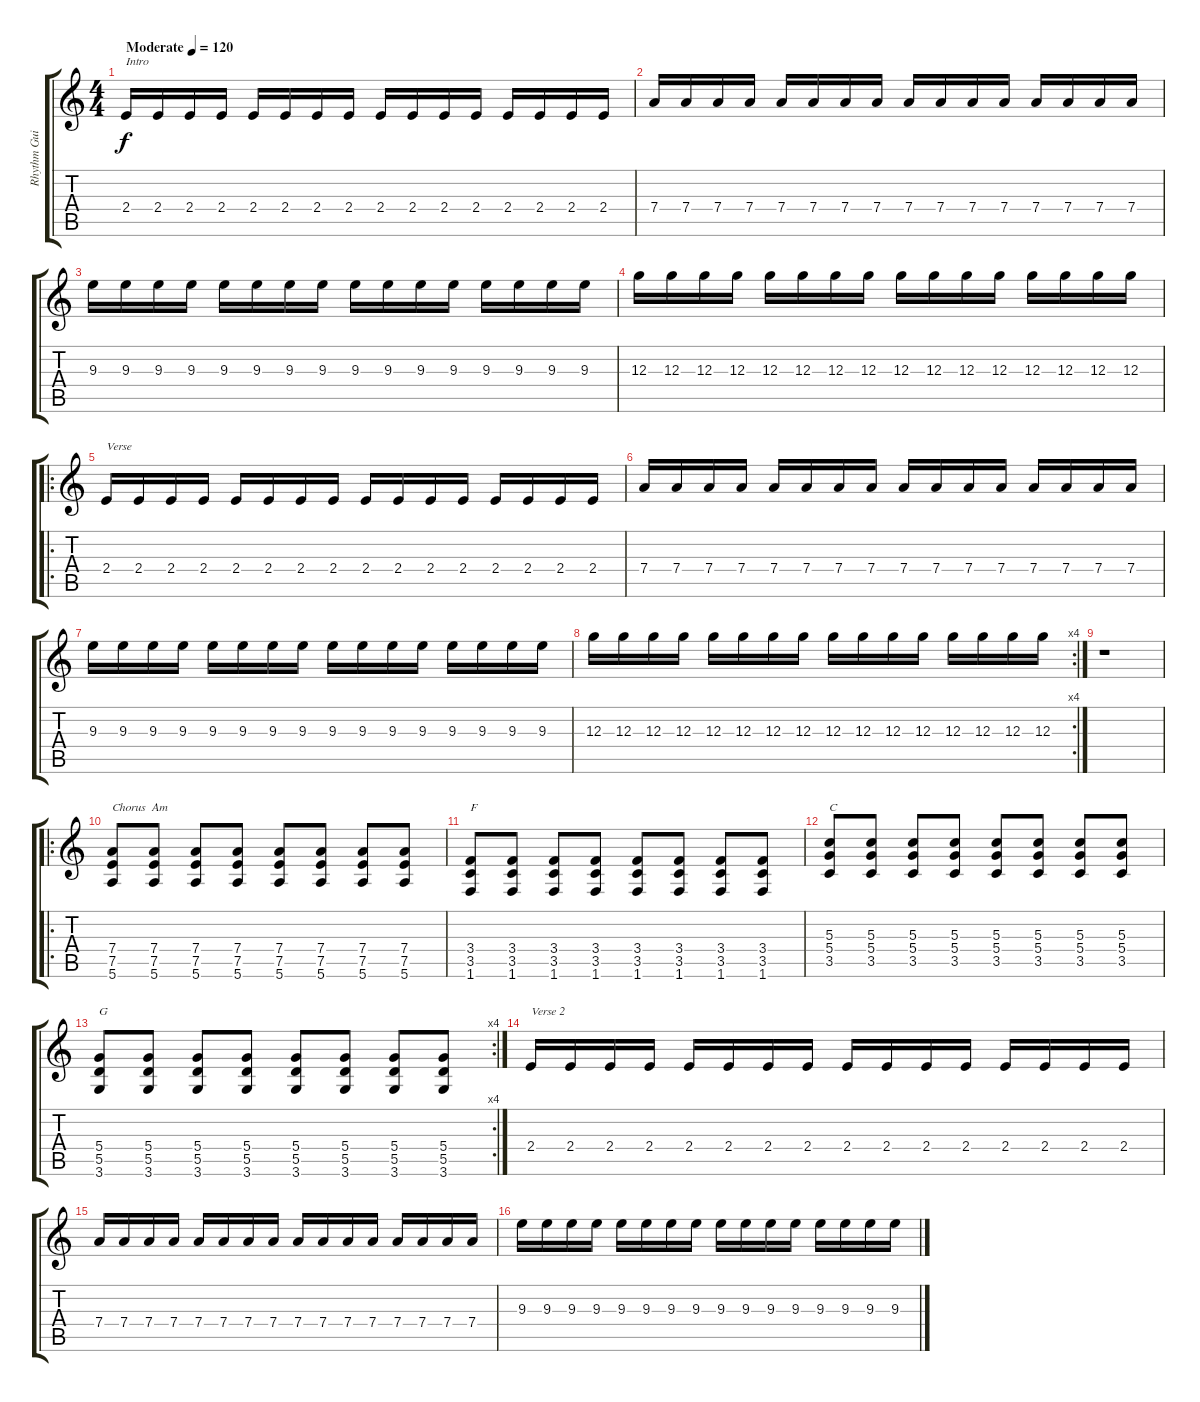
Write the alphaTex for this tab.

\track ("Rhythm Guitar" "Rhythm Gui") {instrument acousticguitarsteel}
\staff {score tabs}
\tuning (E4 B3 G3 D3 A2 E2) {hide}
\ts (4 4)
\tempo (120 "Moderate")
\clef g2
\ks c
2.4.16{txt "Intro" dy f instrument acousticguitarsteel} 2.4.16 2.4.16 2.4.16 2.4.16 2.4.16 2.4.16 2.4.16 2.4.16 2.4.16 2.4.16 2.4.16 2.4.16 2.4.16 2.4.16 2.4.16 |
7.4.16 7.4.16 7.4.16 7.4.16 7.4.16 7.4.16 7.4.16 7.4.16 7.4.16 7.4.16 7.4.16 7.4.16 7.4.16 7.4.16 7.4.16 7.4.16 |
9.3.16 9.3.16 9.3.16 9.3.16 9.3.16 9.3.16 9.3.16 9.3.16 9.3.16 9.3.16 9.3.16 9.3.16 9.3.16 9.3.16 9.3.16 9.3.16 |
12.3.16 12.3.16 12.3.16 12.3.16 12.3.16 12.3.16 12.3.16 12.3.16 12.3.16 12.3.16 12.3.16 12.3.16 12.3.16 12.3.16 12.3.16 12.3.16 |
\ro
2.4.16{txt "Verse"} 2.4.16 2.4.16 2.4.16 2.4.16 2.4.16 2.4.16 2.4.16 2.4.16 2.4.16 2.4.16 2.4.16 2.4.16 2.4.16 2.4.16 2.4.16 |
7.4.16 7.4.16 7.4.16 7.4.16 7.4.16 7.4.16 7.4.16 7.4.16 7.4.16 7.4.16 7.4.16 7.4.16 7.4.16 7.4.16 7.4.16 7.4.16 |
9.3.16 9.3.16 9.3.16 9.3.16 9.3.16 9.3.16 9.3.16 9.3.16 9.3.16 9.3.16 9.3.16 9.3.16 9.3.16 9.3.16 9.3.16 9.3.16 |
\rc 4
12.3.16 12.3.16 12.3.16 12.3.16 12.3.16 12.3.16 12.3.16 12.3.16 12.3.16 12.3.16 12.3.16 12.3.16 12.3.16 12.3.16 12.3.16 12.3.16 |
r.1 |
\ro
(7.4 7.5 5.6).8{txt "Chorus  Am"} (7.4 7.5 5.6).8 (7.4 7.5 5.6).8 (7.4 7.5 5.6).8 (7.4 7.5 5.6).8 (7.4 7.5 5.6).8 (7.4 7.5 5.6).8 (7.4 7.5 5.6).8 |
(3.4 3.5 1.6).8{txt "F"} (3.4 3.5 1.6).8 (3.4 3.5 1.6).8 (3.4 3.5 1.6).8 (3.4 3.5 1.6).8 (3.4 3.5 1.6).8 (3.4 3.5 1.6).8 (3.4 3.5 1.6).8 |
(5.3 5.4 3.5).8{txt "C"} (5.3 5.4 3.5).8 (5.3 5.4 3.5).8 (5.3 5.4 3.5).8 (5.3 5.4 3.5).8 (5.3 5.4 3.5).8 (5.3 5.4 3.5).8 (5.3 5.4 3.5).8 |
\rc 4
(5.4 5.5 3.6).8{txt "G"} (5.4 5.5 3.6).8 (5.4 5.5 3.6).8 (5.4 5.5 3.6).8 (5.4 5.5 3.6).8 (5.4 5.5 3.6).8 (5.4 5.5 3.6).8 (5.4 5.5 3.6).8 |
2.4.16{txt "Verse 2"} 2.4.16 2.4.16 2.4.16 2.4.16 2.4.16 2.4.16 2.4.16 2.4.16 2.4.16 2.4.16 2.4.16 2.4.16 2.4.16 2.4.16 2.4.16 |
7.4.16 7.4.16 7.4.16 7.4.16 7.4.16 7.4.16 7.4.16 7.4.16 7.4.16 7.4.16 7.4.16 7.4.16 7.4.16 7.4.16 7.4.16 7.4.16 |
9.3.16 9.3.16 9.3.16 9.3.16 9.3.16 9.3.16 9.3.16 9.3.16 9.3.16 9.3.16 9.3.16 9.3.16 9.3.16 9.3.16 9.3.16 9.3.16
